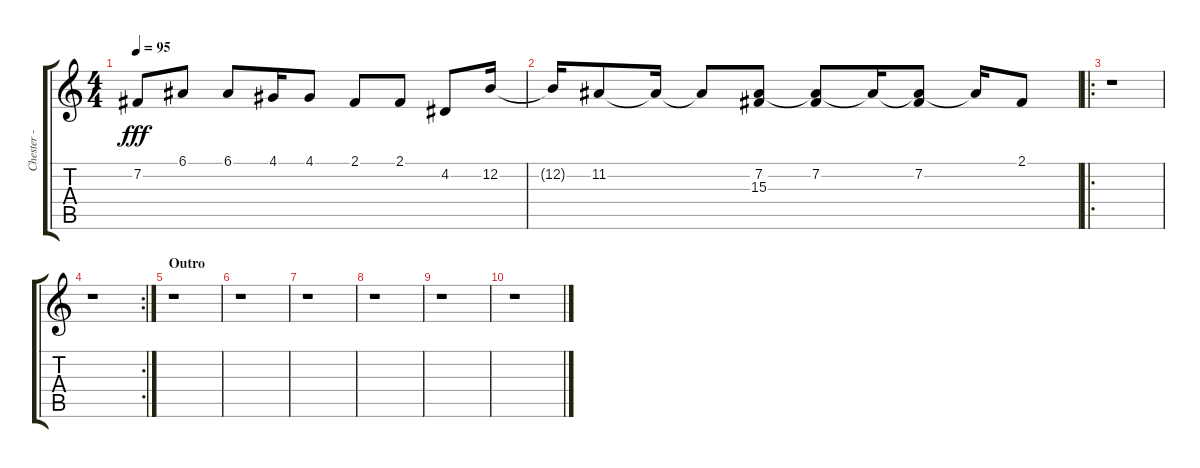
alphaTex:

\track ("Chester - Vocals" "Chester - ") {instrument violin}
\staff {score tabs}
\tuning (E4 B3 G3 D3 A2 E2) {hide}
\ts (4 4)
\tempo 95
\clef g2
\ks c
7.2{t}.8{dy fff} 6.1.8 6.1.8 4.1.16 4.1.8 2.1.8 2.1.8 4.2.8 12.2.16 |
12.2{t}.16 11.2.8 11.2{t}.16 11.2{t}.8 (7.2 15.3).8 (7.2 15.3{t}).8 15.3{t}.16 (7.2 15.3{t}).8 15.3{t}.16 2.1.8 |
\ro
r.1 |
\rc 2
r.1 |
\section ("" "Outro")
r.1 |
r.1 |
r.1 |
r.1 |
r.1 |
r.1
